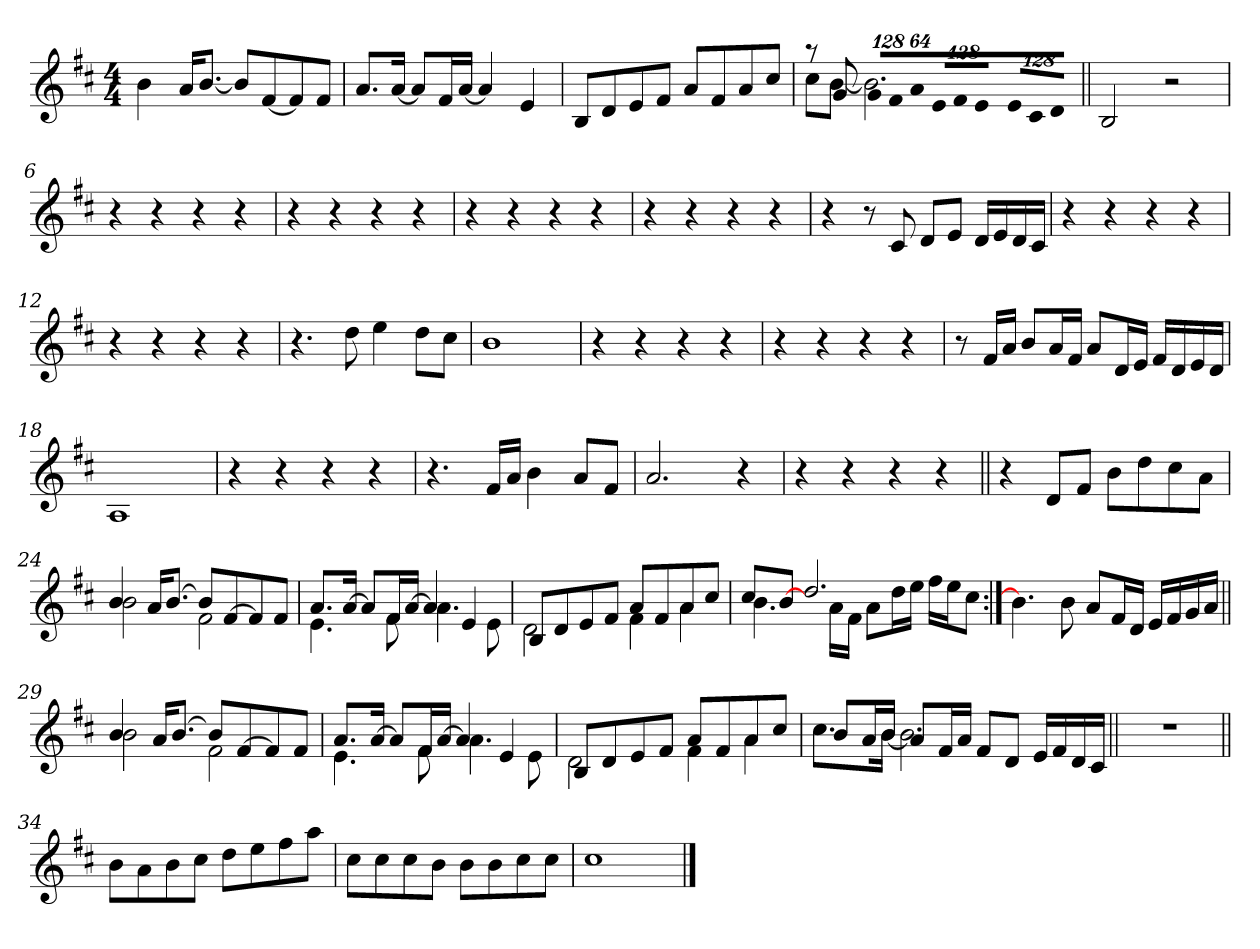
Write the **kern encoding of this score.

**kern
*part1
*staff1
!!LO:PB:g=z
*clefG2
*k[f#c#]
*D:
*M4/4
*MM77
=1
4bi\
16ai/KL
[<8.bi/J
8bi/L]
[<8f#i/
8f#i/]
8f#i/J
=2
8.ai/L
[<16ai/Jk
8ai/L]
16f#i/L
[<16ai/JJ
4ai/]
4ei/
=3
8Bi/L
8di/
8ei/
8f#i/J
8ai/L
8f#i/
8ai/
8cc#i/J
!!LO:LB:g=z
=4
*^
8r	8cc#i\L
8gi/	[<8bi\J
*Xbrackettup	*
!LO:N:vis=8	!
1024%85gi/L	2.bi\]
!LO:N:vis=8	!
1024%85f#i/	.
!LO:N:vis=8	!
512%43ai/J	.
!LO:N:vis=8	!
1024%85ei/L	.
!LO:N:vis=8	!
1024%85f#i/	.
!LO:N:vis=8	!
512%43ei/J	.
!LO:N:vis=8	!
1024%85ei/L	.
!LO:N:vis=8	!
1024%85c#i/	.
!LO:N:vis=8	!
512%43di/J	.
*v	*v
=5||
2Bi/
2r
=6
4r
4r
4r
4r
=7
4r
4r
4r
4r
=8
4r
4r
4r
4r
!!LO:LB:g=z
=9
4r
4r
4r
4r
=10
4r
8r
8c#i/
8di/L
8ei/J
16di/LL
16ei/
16di/
16c#i/JJ
=11
4r
4r
4r
4r
=12
4r
4r
4r
4r
=13
4.r
8ddi\
4eei\
8ddi\L
8cc#i\J
!!LO:LB:g=z
=14
1bi
=15
4r
4r
4r
4r
=16
4r
4r
4r
4r
=17
8r
16f#i/LL
16ai/JJ
8bi/L
16ai/L
16f#i/JJ
8ai/L
16di/L
16ei/JJ
16f#i/LL
16di/
16ei/
16di/JJ
=18
1Ai
!!LO:LB:g=z
=19
4r
4r
4r
4r
=20
4.r
16f#i/LL
16ai/JJ
4bi\
8ai/L
8f#i/J
=21
2.ai/
4r
=22
4r
4r
4r
4r
=23||
4r
8di/L
8f#i/J
8bi\L
8ddi\
8cc#i\
8ai\J
!!LO:LB:g=z
=24
*^
4bi/	2bi\
16ai/KL	.
[>8.bi/J	.
8bi/L]	2f#i\
[>8f#i/	.
8f#i/]	.
8f#i/J	.
=25	=25
8.ai/L	4.ei\
[>16ai/Jk	.
8ai/L]	.
16f#i/L	8f#i\
[>16ai/JJ	.
4ai/]	4.ai\
4ei/	.
.	8ei\
=26	=26
8Bi/L	2di\
8di/	.
8ei/	.
8f#i/J	.
8ai/L	4f#i\
8f#i/	.
8ai/	4ai\
8cc#i/J	.
=27	=27
8cc#i/L	4.bi\
[>8bi/J	.
2.ddi/	.
.	16ai\LL
.	16f#i\JJ
.	8ai\L
.	16ddi\L
.	16eei\JJ
.	16ff#i\LL
.	16eei\J
.	8cc#i\J
*v	*v
=28:|!
4.bi\]
8bi\
8ai/L
16f#i/L
16di/JJ
16ei/LL
16f#i/
16gi/
16ai/JJ
!!LO:LB:g=z
=29||
*^
4bi/	2bi\
16ai/KL	.
[>8.bi/J	.
8bi/L]	2f#i\
[>8f#i/	.
8f#i/]	.
8f#i/J	.
=30	=30
8.ai/L	4.ei\
[>16ai/Jk	.
8ai/L]	.
16f#i/L	8f#i\
[>16ai/JJ	.
4ai/]	4.ai\
4ei/	.
.	8ei\
=31	=31
8Bi/L	2di\
8di/	.
8ei/	.
8f#i/J	.
8ai/L	4f#i\
8f#i/	.
8ai/	4ai\
8cc#i/J	.
!!LO:LB:g=z	!!
=32	=32
8bi/L	8.cc#i\L
16ai/L	.
16bi/JJ	[<16bi\Jk
8ai/L	2.bi\]
16f#i/L	.
16ai/JJ	.
8f#i/L	.
8di/J	.
16ei/LL	.
16f#i/	.
16di/	.
16c#i/JJ	.
*v	*v
=33||
1r
!!LO:LB:g=z
=34||
8bi\L
8ai\
8bi\
8cc#i\J
8ddi\L
8eei\
8ff#i\
8aai\J
=35
8cc#i\L
8cc#i\
8cc#i\
8bi\J
8bi\L
8bi\
8cc#i\
8cc#i\J
=36
1cc#i
==
*-
